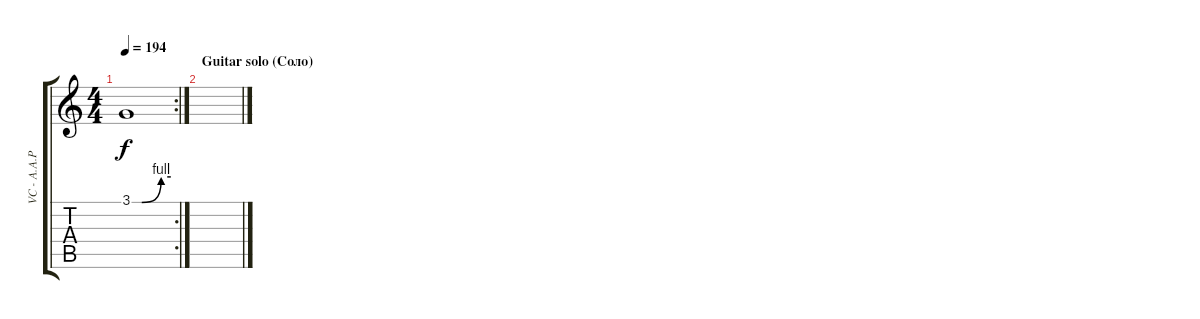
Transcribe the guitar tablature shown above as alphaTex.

\track ("VC - A.A.Pavlyuchenkoff" "VC - A.A.P") {instrument harmonica}
\staff {score tabs}
\tuning (E4 B3 G3 D3 A2 E2) {hide}
\rc 2
\ts (4 4)
\tempo 194
\clef g2
\ks c
3.1{be (custom 0 0 15 0 45 4 60 4)}.1{dy f} |
\section ("" "Guitar solo (Cоло)")
